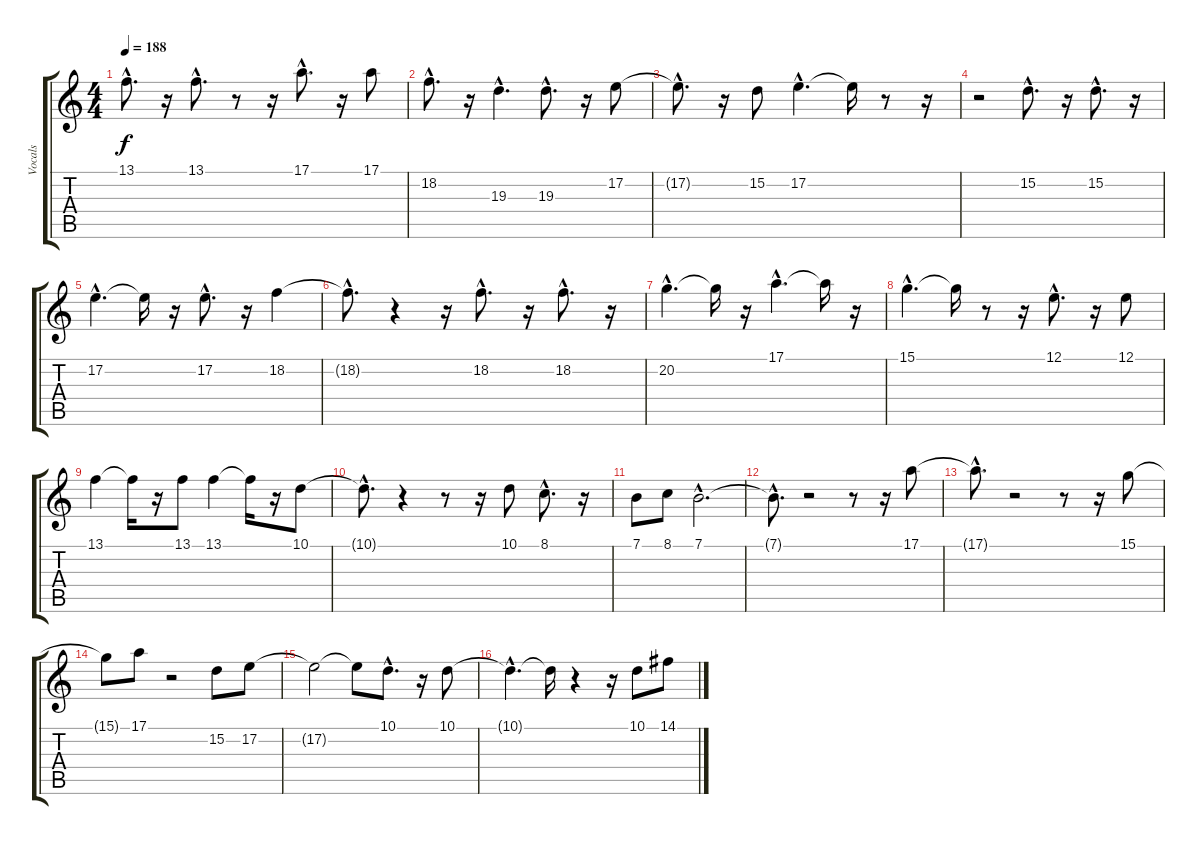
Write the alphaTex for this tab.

\track ("Vocals" "Vocals") {instrument choiraahs}
\staff {score tabs}
\tuning (E4 B3 G3 D3 A2 E2) {hide}
\ts (4 4)
\tempo 188
\clef g2
\ks c
13.1{hac}.8{d dy f} r.16 13.1{hac}.8{d} r.8 r.16 17.1{hac}.8{d} r.16 17.1.8 |
18.2{hac}.8{d} r.16 19.3{hac}.4{d} 19.3{hac}.8{d} r.16 17.2.8 |
17.2{hac t}.8{d} r.16 15.2.8 17.2{hac}.4{d} 17.2{t}.16 r.8 r.16 |
r.2 15.2{hac}.8{d} r.16 15.2{hac}.8{d} r.16 |
17.2{hac}.4{d} 17.2{t}.16 r.16 17.2{hac}.8{d} r.16 18.2.4 |
18.2{hac t}.8{d} r.4 r.16 18.2{hac}.8{d} r.16 18.2{hac}.8{d} r.16 |
20.2{hac}.4{d} 20.2{t}.16 r.16 17.1{hac}.4{d} 17.1{t}.16 r.16 |
15.1{hac}.4{d} 15.1{t}.16 r.8 r.16 12.1{hac}.8{d} r.16 12.1.8 |
13.1.4 13.1{t}.16 r.16 13.1.8 13.1.4 13.1{t}.16 r.16 10.1.8 |
10.1{hac t}.8{d} r.4 r.8 r.16 10.1.8 8.1{hac}.8{d} r.16 |
7.1.8 8.1.8 7.1{hac}.2{d} |
7.1{hac t}.8{d} r.2 r.8 r.16 17.1.8 |
17.1{hac t}.8{d} r.2 r.8 r.16 15.1.8 |
15.1{t}.8 17.1.8 r.2 15.2.8 17.2.8 |
17.2{t}.2 17.2{t}.8 10.1{hac}.8{d} r.16 10.1.8 |
10.1{hac t}.4{d} 10.1{t}.16 r.4 r.16 10.1.8 14.1.8
